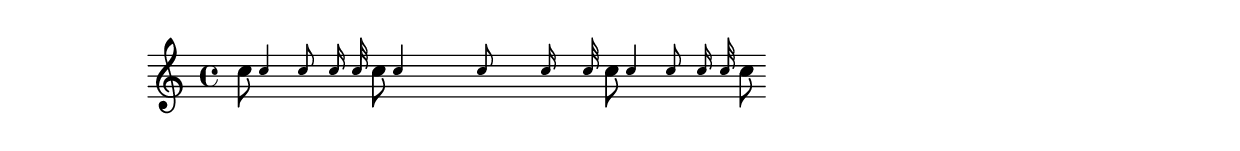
%% DO NOT EDIT this file manually; it is automatically
%% generated from LSR http://lsr.dsi.unimi.it
%% Make any changes in LSR itself, or in Documentation/snippets/new/ ,
%% and then run scripts/auxiliar/makelsr.py
%%
%% This file is in the public domain.
\version "2.17.6"

\header {
  lsrtags = "rhythms, tweaks-and-overrides"

  texidoc = "
The space given to grace notes can be adjusted using the
@code{spacing-increment} property of @code{Score.GraceSpacing}.

"
  doctitle = "Adjusting grace note spacing"
} % begin verbatim


graceNotes = {
  \grace { c4 c8 c16 c32 }
  c8
}

\relative c'' {
  c8
  \graceNotes
  \override Score.GraceSpacing.spacing-increment = #2.0
  \graceNotes
  \revert Score.GraceSpacing.spacing-increment
  \graceNotes
}
